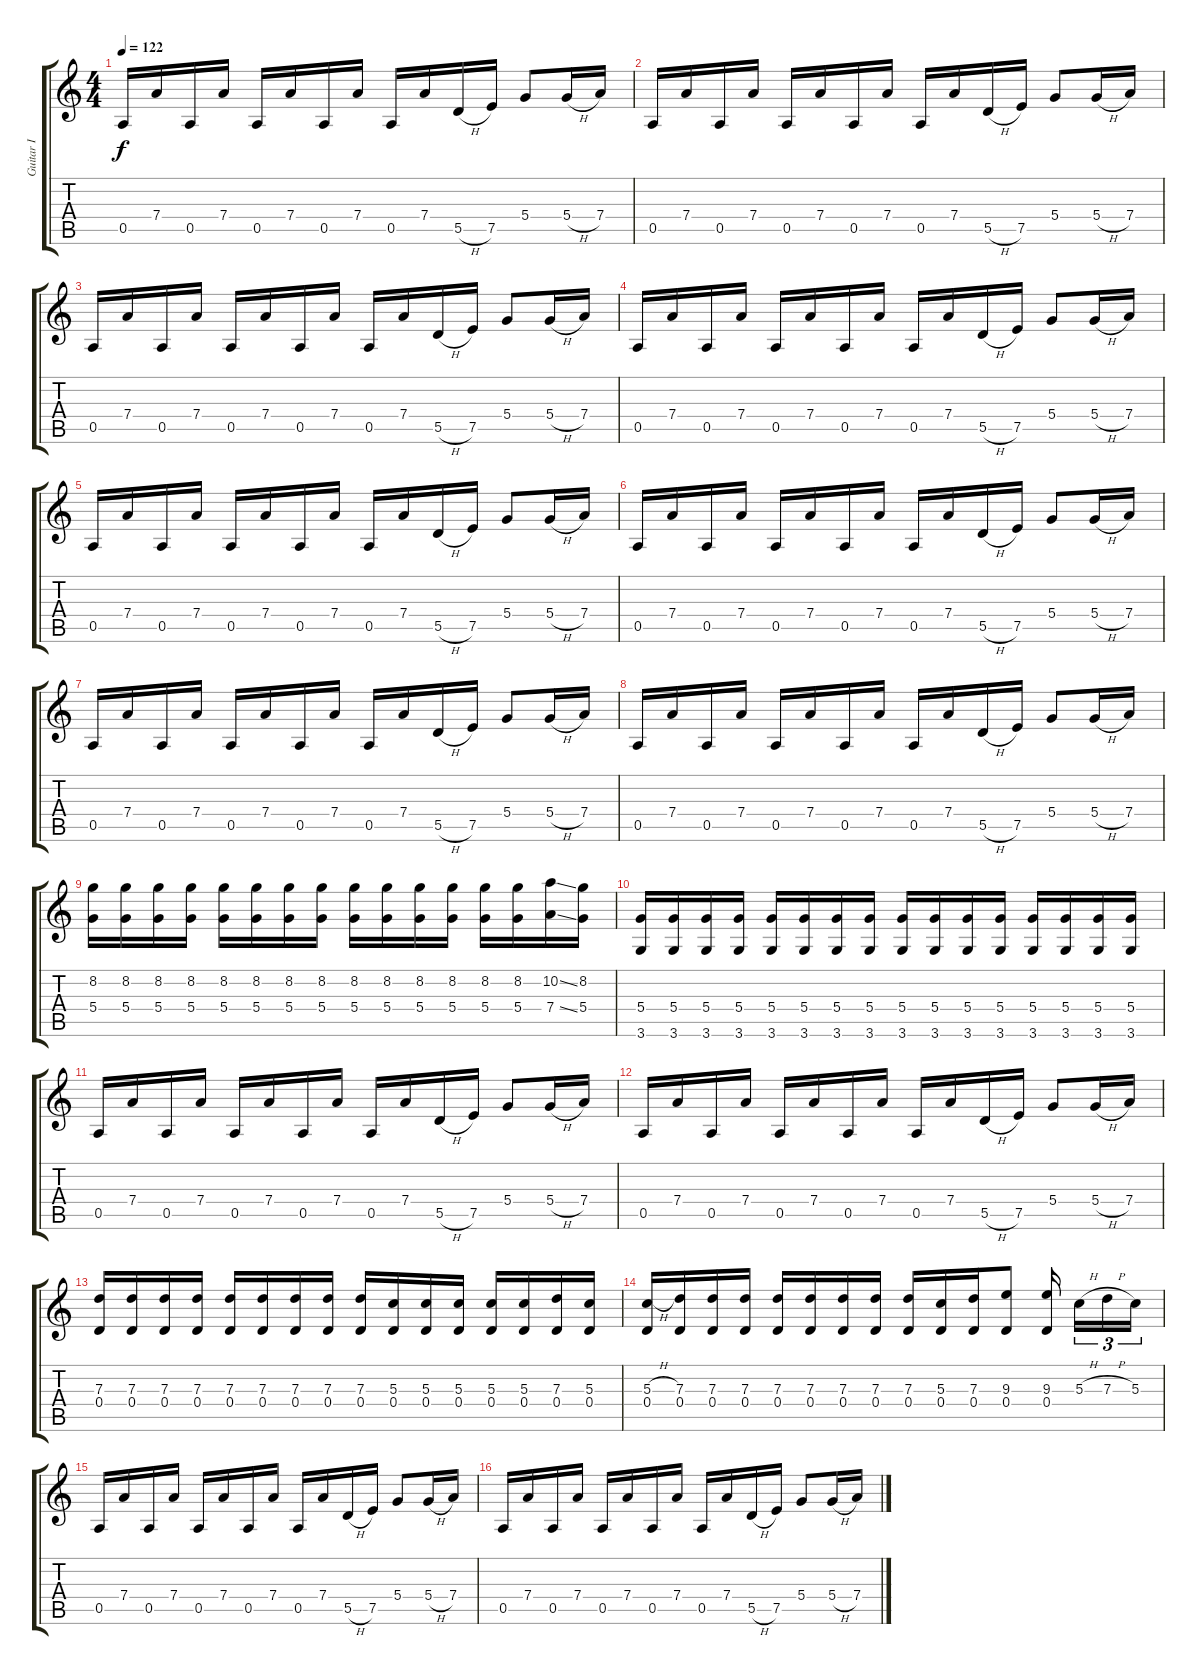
\track ("Guitar I" "Guitar I") {instrument overdrivenguitar}
\staff {score tabs}
\tuning (E4 B3 G3 D3 A2 E2) {hide}
\ts (4 4)
\tempo 122
\clef g2
\ks c
0.5.16{dy f instrument electricguitarmuted} 7.4.16 0.5.16 7.4.16 0.5.16 7.4.16 0.5.16 7.4.16 0.5.16 7.4.16 5.5{h}.16 7.5.16 5.4.8 5.4{h}.16 7.4.16 |
0.5.16 7.4.16 0.5.16 7.4.16 0.5.16 7.4.16 0.5.16 7.4.16 0.5.16 7.4.16 5.5{h}.16 7.5.16 5.4.8 5.4{h}.16 7.4.16 |
0.5.16 7.4.16 0.5.16 7.4.16 0.5.16 7.4.16 0.5.16 7.4.16 0.5.16 7.4.16 5.5{h}.16 7.5.16 5.4.8 5.4{h}.16 7.4.16 |
0.5.16 7.4.16 0.5.16 7.4.16 0.5.16 7.4.16 0.5.16 7.4.16 0.5.16 7.4.16 5.5{h}.16 7.5.16 5.4.8 5.4{h}.16 7.4.16 |
0.5.16 7.4.16 0.5.16 7.4.16 0.5.16 7.4.16 0.5.16 7.4.16 0.5.16 7.4.16 5.5{h}.16 7.5.16 5.4.8 5.4{h}.16 7.4.16 |
0.5.16 7.4.16 0.5.16 7.4.16 0.5.16 7.4.16 0.5.16 7.4.16 0.5.16 7.4.16 5.5{h}.16 7.5.16 5.4.8 5.4{h}.16 7.4.16 |
0.5.16 7.4.16 0.5.16 7.4.16 0.5.16 7.4.16 0.5.16 7.4.16 0.5.16 7.4.16 5.5{h}.16 7.5.16 5.4.8 5.4{h}.16 7.4.16 |
0.5.16 7.4.16 0.5.16 7.4.16 0.5.16 7.4.16 0.5.16 7.4.16 0.5.16 7.4.16 5.5{h}.16 7.5.16 5.4.8 5.4{h}.16 7.4.16 |
(8.2 5.4).16{instrument overdrivenguitar} (8.2 5.4).16 (8.2 5.4).16 (8.2 5.4).16 (8.2 5.4).16 (8.2 5.4).16 (8.2 5.4).16 (8.2 5.4).16 (8.2 5.4).16 (8.2 5.4).16 (8.2 5.4).16 (8.2 5.4).16 (8.2 5.4).16 (8.2 5.4).16 (10.2{ss} 7.4{ss}).16 (8.2 5.4).16 |
(5.4 3.6).16 (5.4 3.6).16 (5.4 3.6).16 (5.4 3.6).16 (5.4 3.6).16 (5.4 3.6).16 (5.4 3.6).16 (5.4 3.6).16 (5.4 3.6).16 (5.4 3.6).16 (5.4 3.6).16 (5.4 3.6).16 (5.4 3.6).16 (5.4 3.6).16 (5.4 3.6).16 (5.4 3.6).16 |
0.5.16{instrument electricguitarmuted} 7.4.16 0.5.16 7.4.16 0.5.16 7.4.16 0.5.16 7.4.16 0.5.16 7.4.16 5.5{h}.16 7.5.16 5.4.8 5.4{h}.16 7.4.16 |
0.5.16 7.4.16 0.5.16 7.4.16 0.5.16 7.4.16 0.5.16 7.4.16 0.5.16 7.4.16 5.5{h}.16 7.5.16 5.4.8 5.4{h}.16 7.4.16 |
(7.3 0.4).16{instrument overdrivenguitar} (7.3 0.4).16 (7.3 0.4).16 (7.3 0.4).16 (7.3 0.4).16 (7.3 0.4).16 (7.3 0.4).16 (7.3 0.4).16 (7.3 0.4).16 (5.3 0.4).16 (5.3 0.4).16 (5.3 0.4).16 (5.3 0.4).16 (5.3 0.4).16 (7.3 0.4).16 (5.3 0.4).16 |
(5.3{h} 0.4).16 (7.3 0.4).16 (7.3 0.4).16 (7.3 0.4).16 (7.3 0.4).16 (7.3 0.4).16 (7.3 0.4).16 (7.3 0.4).16 (7.3 0.4).16 (5.3 0.4).16 (7.3 0.4).16 (9.3 0.4).8 (9.3 0.4).16 5.3{h}.16{tu (3 2)} 7.3{h}.16{tu (3 2)} 5.3.16{tu (3 2)} |
0.5.16{instrument electricguitarmuted} 7.4.16 0.5.16 7.4.16 0.5.16 7.4.16 0.5.16 7.4.16 0.5.16 7.4.16 5.5{h}.16 7.5.16 5.4.8 5.4{h}.16 7.4.16 |
0.5.16 7.4.16 0.5.16 7.4.16 0.5.16 7.4.16 0.5.16 7.4.16 0.5.16 7.4.16 5.5{h}.16 7.5.16 5.4.8 5.4{h}.16 7.4.16
